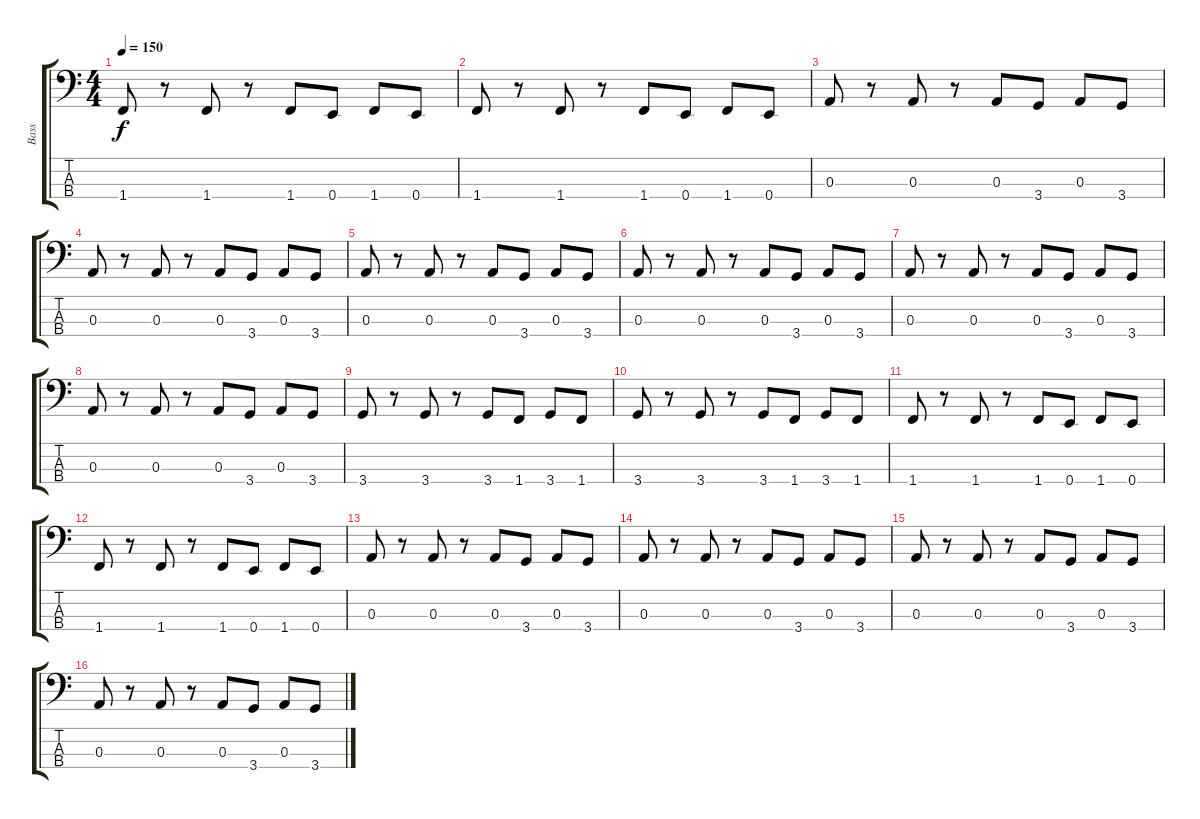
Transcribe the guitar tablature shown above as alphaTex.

\track ("Bass" "Bass") {instrument electricbassfinger}
\staff {score tabs}
\tuning (G2 D2 A1 E1) {hide}
\ts (4 4)
\tempo 150
\clef f4
\ks c
1.4.8{dy f} r.8 1.4.8 r.8 1.4.8 0.4.8 1.4.8 0.4.8 |
1.4.8 r.8 1.4.8 r.8 1.4.8 0.4.8 1.4.8 0.4.8 |
0.3.8 r.8 0.3.8 r.8 0.3.8 3.4.8 0.3.8 3.4.8 |
0.3.8 r.8 0.3.8 r.8 0.3.8 3.4.8 0.3.8 3.4.8 |
0.3.8 r.8 0.3.8 r.8 0.3.8 3.4.8 0.3.8 3.4.8 |
0.3.8 r.8 0.3.8 r.8 0.3.8 3.4.8 0.3.8 3.4.8 |
0.3.8 r.8 0.3.8 r.8 0.3.8 3.4.8 0.3.8 3.4.8 |
0.3.8 r.8 0.3.8 r.8 0.3.8 3.4.8 0.3.8 3.4.8 |
3.4.8 r.8 3.4.8 r.8 3.4.8 1.4.8 3.4.8 1.4.8 |
3.4.8 r.8 3.4.8 r.8 3.4.8 1.4.8 3.4.8 1.4.8 |
1.4.8 r.8 1.4.8 r.8 1.4.8 0.4.8 1.4.8 0.4.8 |
1.4.8 r.8 1.4.8 r.8 1.4.8 0.4.8 1.4.8 0.4.8 |
0.3.8 r.8 0.3.8 r.8 0.3.8 3.4.8 0.3.8 3.4.8 |
0.3.8 r.8 0.3.8 r.8 0.3.8 3.4.8 0.3.8 3.4.8 |
0.3.8 r.8 0.3.8 r.8 0.3.8 3.4.8 0.3.8 3.4.8 |
0.3.8 r.8 0.3.8 r.8 0.3.8 3.4.8 0.3.8 3.4.8
